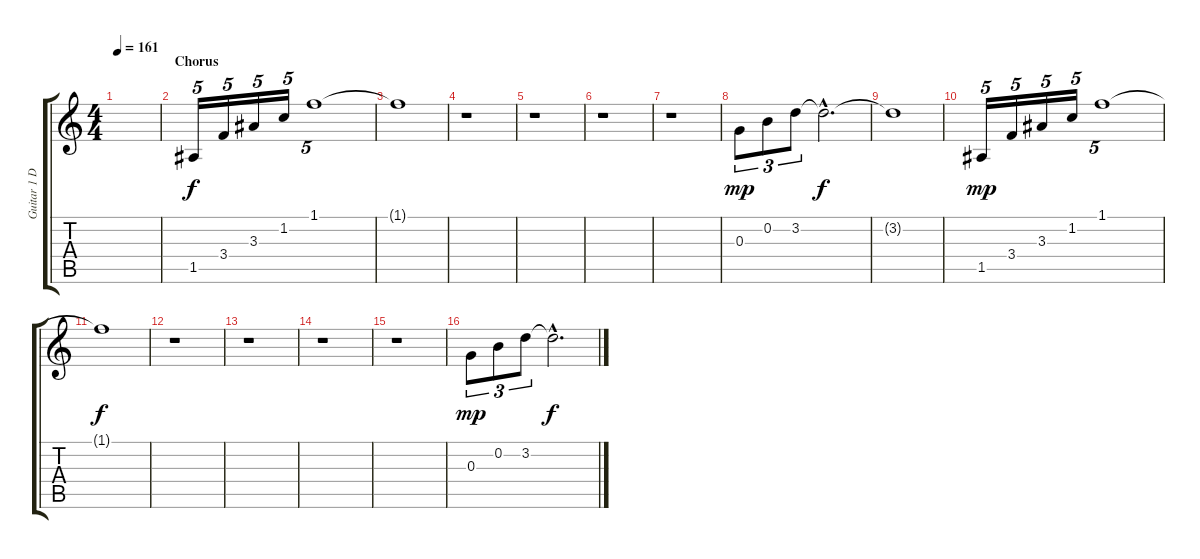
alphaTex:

\track ("Guitar 1 Drop D" "Guitar 1 D") {instrument electricguitarclean}
\staff {score tabs}
\tuning (E4 B3 G3 D3 A2 D2) {hide}
\ts (4 4)
\tempo 161
\clef g2
\ks c
|
\section ("" "Chorus")
1.5.16{tu (5 4)} 3.4.16{tu (5 4)} 3.3.16{tu (5 4)} 1.2.16{tu (5 4)} 1.1.1{tu (5 4)} |
1.1{t}.1{dy f} |
r.1 |
r.1 |
r.1 |
r.1 |
0.3.8{tu (3 2) dy mp} 0.2.8{tu (3 2)} 3.2.8{tu (3 2)} 3.2{hac t}.2{d dy f} |
3.2{t}.1 |
1.5.16{tu (5 4) dy mp} 3.4.16{tu (5 4)} 3.3.16{tu (5 4)} 1.2.16{tu (5 4)} 1.1.1{tu (5 4)} |
1.1{t}.1{dy f} |
r.1 |
r.1 |
r.1 |
r.1 |
0.3.8{tu (3 2) dy mp} 0.2.8{tu (3 2)} 3.2.8{tu (3 2)} 3.2{hac t}.2{d dy f}
